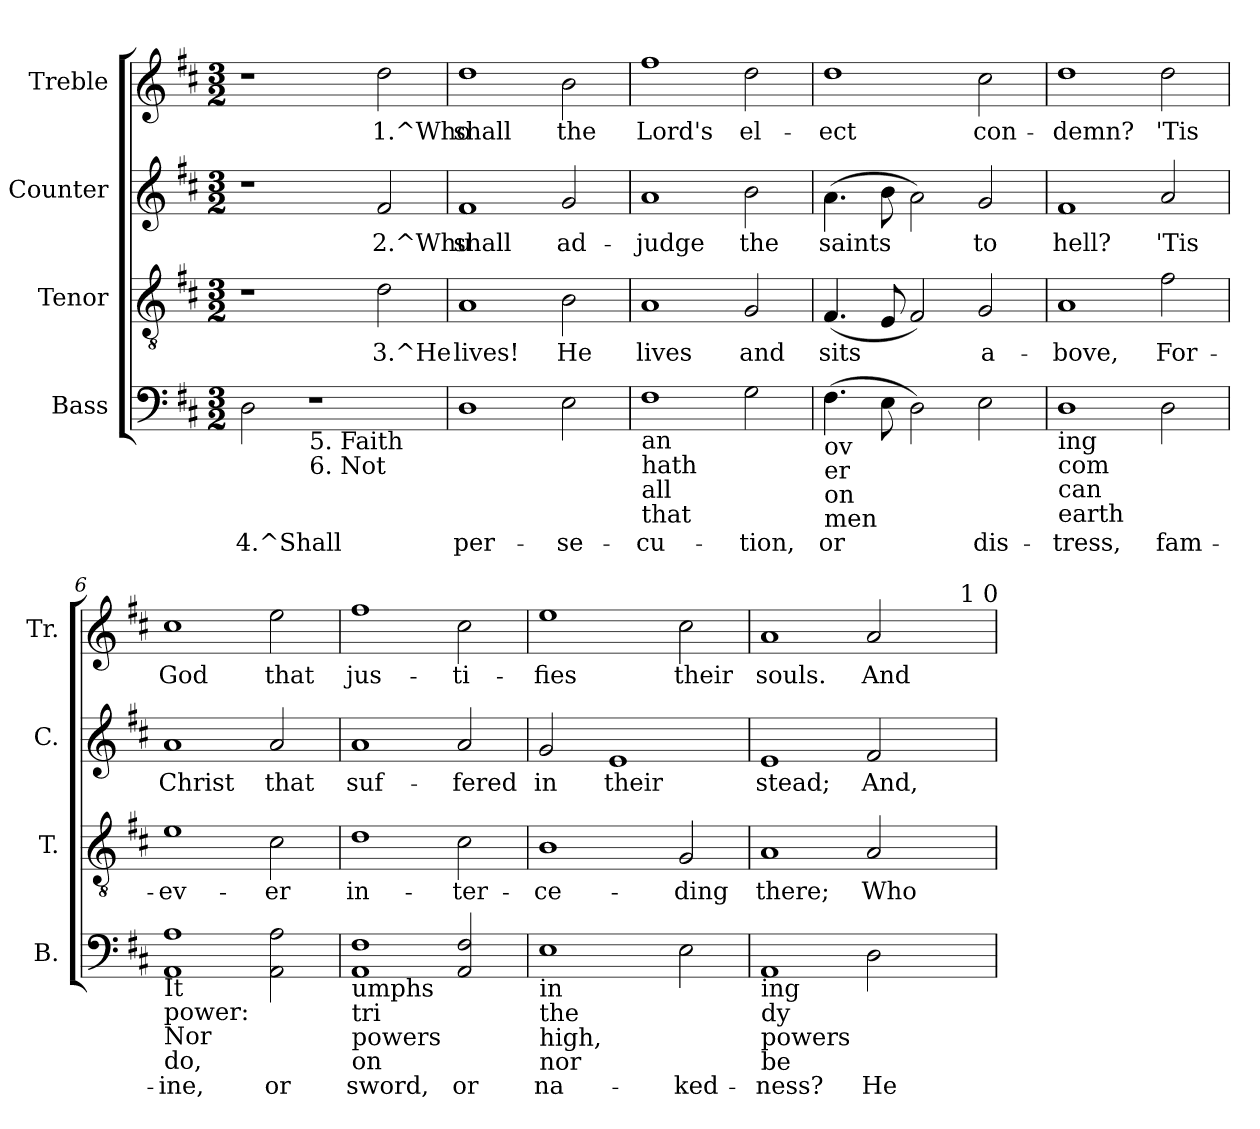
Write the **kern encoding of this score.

**kern	**text	**kern	**text	**kern	**text	**kern	**text
*part4	*part4	*part3	*part3	*part2	*part2	*part1	*part1
*staff4	*staff4	*staff3	*staff3	*staff2	*staff2	*staff1	*staff1
*I"Bass	*	*I"Tenor	*	*I"Counter	*	*I"Treble	*
*I'B.	*	*I'T.	*	*I'C.	*	*I'Tr.	*
!!LO:PB:g=z
*stria5	*	*stria5	*	*stria5	*	*stria5	*
*clefF4	*	*clefGv2	*	*clefG2	*	*clefG2	*
*k[f#c#]	*	*k[f#c#]	*	*k[f#c#]	*	*k[f#c#]	*
*D:	*	*D:	*	*D:	*	*D:	*
*M3/2	*	*M3/2	*	*M3/2	*	*M3/2	*
=1	=1	=1	=1	=1	=1	=1	=1
!	!LO:LY:b:rj	!	!	!	!	!	!
2D\	4.^Shall	1r	.	1r	.	1r	.
!LO:TX:b:t=5. Faith	!	!	!	!	!	!	!
!LO:TX:b:t=6. Not	!	!	!	!	!	!	!
1r	.	.	.	.	.	.	.
!	!	!	!LO:LY:b:rj	!	!LO:LY:b:rj	!	!LO:LY:b:rj
.	.	2d\	3.^He	2f#/	2.^Whu	2dd\	1.^Who
=2	=2	=2	=2	=2	=2	=2	=2
!	!LO:LY:b:rj	!	!LO:LY:b:rj	!	!LO:LY:b:rj	!	!LO:LY:b:rj
1D	per-	1A	lives!	1f#	shall	1dd	shall
!	!LO:LY:b:rj	!	!LO:LY:b:rj	!	!LO:LY:b:rj	!	!LO:LY:b:rj
2E\	-se-	2B\	He	2g/	ad-	2b\	the
=3	=3	=3	=3	=3	=3	=3	=3
!LO:TX:b:t=an	!	!	!	!	!	!	!
!LO:TX:b:t=hath	!	!	!	!	!	!	!
!LO:TX:b:t=all	!	!	!	!	!	!	!
!LO:TX:b:t=that	!	!	!	!	!	!	!
!	!LO:LY:b:rj	!	!LO:LY:b:rj	!	!LO:LY:b:rj	!	!LO:LY:b:rj
1F#	-cu-	1A	lives	1a	-judge	1ff#	Lord's
!	!LO:LY:b:rj	!	!LO:LY:b:rj	!	!LO:LY:b:rj	!	!LO:LY:b:rj
2G\	-tion,	2G/	and	2b\	the	2dd\	el-
=4	=4	=4	=4	=4	=4	=4	=4
!LO:TX:b:t=ov	!	!	!	!	!	!	!
!LO:TX:b:t=er	!	!	!	!	!	!	!
!LO:TX:b:t=on	!	!	!	!	!	!	!
!LO:TX:b:t=men	!	!	!	!	!	!	!
!	!LO:LY:b:rj	!	!LO:LY:b:rj	!	!LO:LY:b:rj	!	!LO:LY:b:rj
(>4.F#\	or	(<4.F#/	sits	(>4.a\	saints	1dd	-ect
!	!LO:LY:b:rj	!	!LO:LY:b:rj	!	!LO:LY:b:rj	!	!
8E\	.	8E/	.	8b\	.	.	.
!	!LO:LY:b:rj	!	!LO:LY:b:rj	!	!LO:LY:b:rj	!	!
2D\)	.	2F#/)	.	2a\)	.	.	.
!	!LO:LY:b:rj	!	!LO:LY:b:rj	!	!LO:LY:b:rj	!	!LO:LY:b:rj
2E\	dis-	2G/	a-	2g/	to	2cc#\	con-
=5	=5	=5	=5	=5	=5	=5	=5
!LO:TX:b:t=ing	!	!	!	!	!	!	!
!LO:TX:b:t=com	!	!	!	!	!	!	!
!LO:TX:b:t=can	!	!	!	!	!	!	!
!LO:TX:b:t=earth	!	!	!	!	!	!	!
!	!LO:LY:b:rj	!	!LO:LY:b:rj	!	!LO:LY:b:rj	!	!LO:LY:b:rj
1D	-tress,	1A	-bove,	1f#	hell?	1dd	-demn?
!	!LO:LY:b:rj	!	!LO:LY:b:rj	!	!LO:LY:b:rj	!	!LO:LY:b:rj
2D\	fam-	2f#\	For-	2a/	'Tis	2dd\	'Tis
=6	=6	=6	=6	=6	=6	=6	=6
!LO:TX:b:t=It	!	!	!	!	!	!	!
!LO:TX:b:t=power&colon;	!	!	!	!	!	!	!
!LO:TX:b:t=Nor	!	!	!	!	!	!	!
!LO:TX:b:t=do,	!	!	!	!	!	!	!
!	!LO:LY:b:rj	!	!LO:LY:b:rj	!	!LO:LY:b:rj	!	!LO:LY:b:rj
1A 1AA	-ine,	1e	-ev-	1a	Christ	1cc#	God
!	!LO:LY:b:rj	!	!LO:LY:b:rj	!	!LO:LY:b:rj	!	!LO:LY:b:rj
2A\ 2AA\	or	2c#\	-er	2a/	that	2ee\	that
!!LO:LB:g=z
=7	=7	=7	=7	=7	=7	=7	=7
!LO:TX:b:t=umphs	!	!	!	!	!	!	!
!LO:TX:b:t=tri	!	!	!	!	!	!	!
!LO:TX:b:t=powers	!	!	!	!	!	!	!
!LO:TX:b:t=on	!	!	!	!	!	!	!
!	!LO:LY:b:rj	!	!LO:LY:b:rj	!	!LO:LY:b:rj	!	!LO:LY:b:rj
1F# 1AA	sword,	1d	in-	1a	suf-	1ff#	jus-
!	!LO:LY:b:rj	!	!LO:LY:b:rj	!	!LO:LY:b:rj	!	!LO:LY:b:rj
2F#/ 2AA/	or	2c#\	-ter-	2a/	-fered	2cc#\	-ti-
=8	=8	=8	=8	=8	=8	=8	=8
!LO:TX:b:t=in	!	!	!	!	!	!	!
!LO:TX:b:t=the	!	!	!	!	!	!	!
!LO:TX:b:t=high,	!	!	!	!	!	!	!
!LO:TX:b:t=nor	!	!	!	!	!	!	!
!	!LO:LY:b:rj	!	!LO:LY:b:rj	!	!LO:LY:b:rj	!	!LO:LY:b:rj
1E	na-	1B	-ce-	2g/	in	1ee	-fies
!	!	!	!	!	!LO:LY:b:rj	!	!
.	.	.	.	1e	their	.	.
!	!LO:LY:b:rj	!	!LO:LY:b:rj	!	!	!	!LO:LY:b:rj
2E\	-ked-	2G/	-ding	.	.	2cc#\	their
=9	=9	=9	=9	=9	=9	=9	=9
!LO:TX:b:t=ing	!	!	!	!	!	!	!
!LO:TX:b:t=dy	!	!	!	!	!	!	!
!LO:TX:b:t=powers	!	!	!	!	!	!	!
!LO:TX:b:t=be	!	!	!	!	!	!	!
!	!LO:LY:b:rj	!	!LO:LY:b:rj	!	!LO:LY:b:rj	!	!LO:LY:b:rj
*	*	*	*	*	*	*^	*
1AA	-ness?	1A	there;	1e	stead;	1a	1ryy	souls.
!	!LO:LY:b:rj	!	!LO:LY:b:rj	!	!LO:LY:b:rj	!	!	!LO:LY:b:rj
2D\	He	2A/	Who	2f#/	And,	2a/	4ryy	And
.	.	.	.	.	.	.	8ryy	.
.	.	.	.	.	.	.	32.ryy	.
!	!	!	!	!	!	!	!LO:TX:a:t=1 0	!
.	.	.	.	.	.	.	16ryy	.
.	.	.	.	.	.	.	64ryy	.
*	*	*	*	*	*	*v	*v	*
=	=	=	=	=	=	=	=
*-	*-	*-	*-	*-	*-	*-	*-
